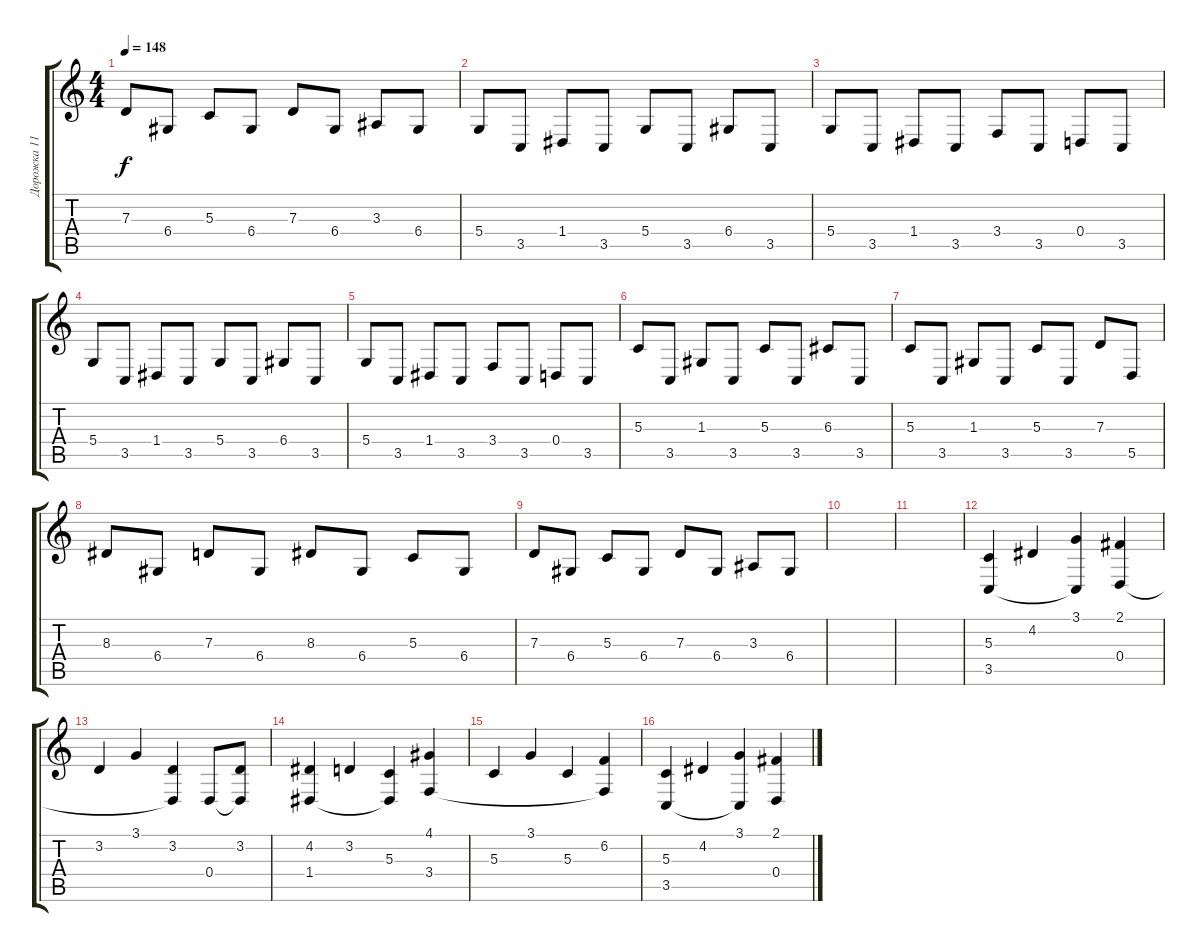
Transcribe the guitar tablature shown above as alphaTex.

\track ("Дорожка 11" "Дорожка 11") {instrument brightacousticpiano}
\staff {score tabs}
\tuning (E4 B3 G3 D3 A2 E2) {hide}
\ts (4 4)
\tempo 148
\clef g2
\ks c
7.3.8{dy f} 6.4.8 5.3.8 6.4.8 7.3.8 6.4.8 3.3.8 6.4.8 |
5.4.8 3.5.8 1.4.8 3.5.8 5.4.8 3.5.8 6.4.8 3.5.8 |
5.4.8 3.5.8 1.4.8 3.5.8 3.4.8 3.5.8 0.4.8 3.5.8 |
5.4.8 3.5.8 1.4.8 3.5.8 5.4.8 3.5.8 6.4.8 3.5.8 |
5.4.8 3.5.8 1.4.8 3.5.8 3.4.8 3.5.8 0.4.8 3.5.8 |
5.3.8 3.5.8 1.3.8 3.5.8 5.3.8 3.5.8 6.3.8 3.5.8 |
5.3.8 3.5.8 1.3.8 3.5.8 5.3.8 3.5.8 7.3.8 5.5.8 |
8.3.8 6.4.8 7.3.8 6.4.8 8.3.8 6.4.8 5.3.8 6.4.8 |
7.3.8 6.4.8 5.3.8 6.4.8 7.3.8 6.4.8 3.3.8 6.4.8 |
|
|
(5.3 3.5).4 4.2.4 (3.1 3.5{t}).4 (2.1 0.4).4 |
3.2.4 3.1.4 (3.2 0.4{t}).4 0.4.8 (3.2 0.4{t}).8 |
(4.2 1.4).4 3.2.4 (5.3 1.4{t}).4 (4.1 3.4).4 |
5.3.4 3.1.4 5.3.4 (6.2 3.4{t}).4 |
(5.3 3.5).4 4.2.4 (3.1 3.5{t}).4 (2.1 0.4).4
